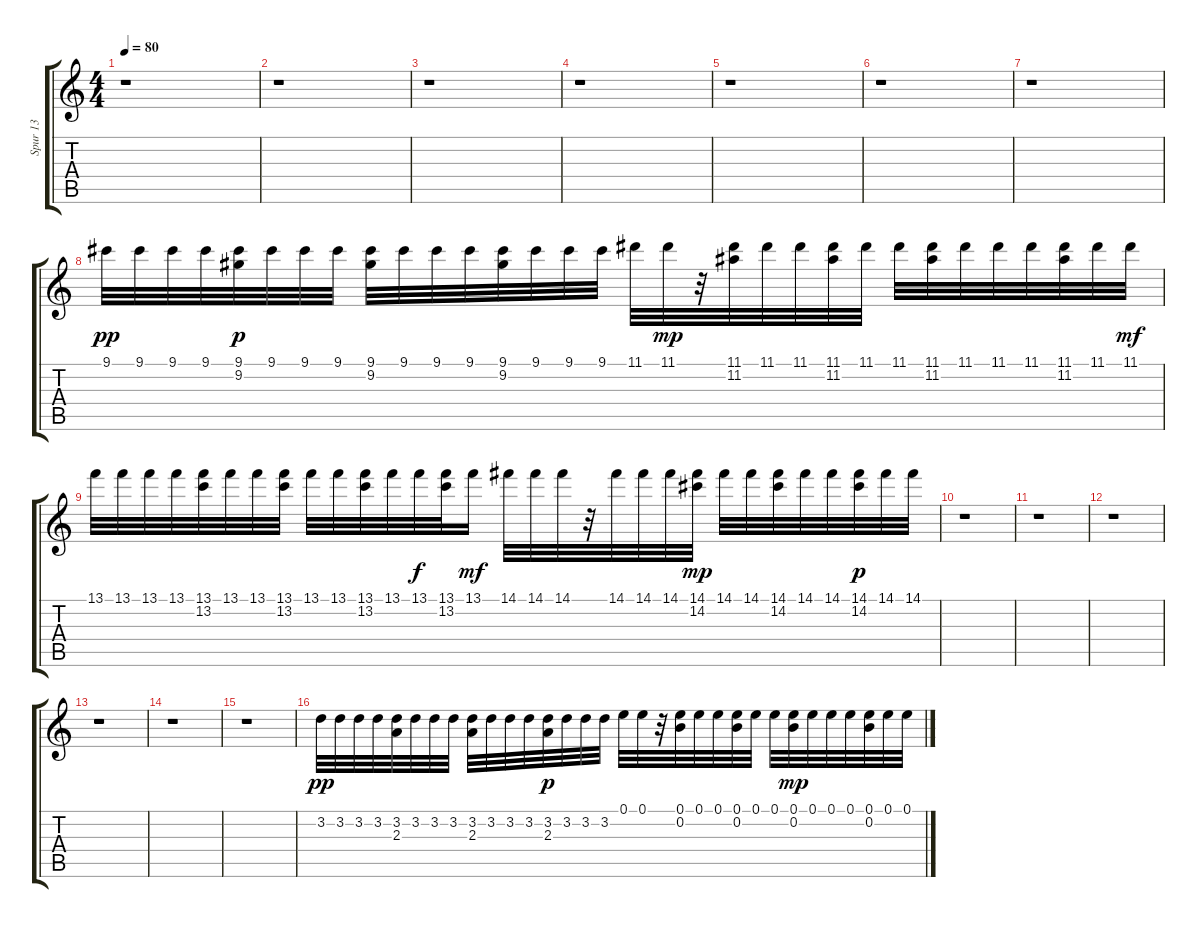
\track ("Spur 13" "Spur 13") {instrument acousticguitarnylon}
\staff {score tabs}
\tuning (E4 B3 G3 D3 A2 E2) {hide}
\ts (4 4)
\tempo 80
\clef g2
\ks c
r.1{dy p} |
r.1 |
r.1 |
r.1 |
r.1 |
r.1 |
r.1 |
9.1.32{dy pp} 9.1.32 9.1.32 9.1.32 (9.1 9.2).32{dy p} 9.1.32 9.1.32 9.1.32 (9.1 9.2).32 9.1.32 9.1.32 9.1.32 (9.1 9.2).32 9.1.32 9.1.32 9.1.32 11.1.32 11.1.32{dy mp} r.32 (11.1 11.2).32 11.1.32 11.1.32 (11.1 11.2).32 11.1.32 11.1.32 (11.1 11.2).32 11.1.32 11.1.32 11.1.32 (11.1 11.2).32 11.1.32 11.1.32{dy mf} |
13.1.32 13.1.32 13.1.32 13.1.32 (13.1 13.2).32 13.1.32 13.1.32 (13.1 13.2).32 13.1.32 13.1.32 (13.1 13.2).32 13.1.32 13.1.32{dy f} (13.1 13.2).32 13.1.16{dy mf} 14.1.32 14.1.32 14.1.32 r.32 14.1.32 14.1.32 14.1.32 (14.1 14.2).32{dy mp} 14.1.32 14.1.32 (14.1 14.2).32 14.1.32 14.1.32 (14.1 14.2).32{dy p} 14.1.32 14.1.32 |
r.1 |
r.1 |
r.1 |
r.1 |
r.1 |
r.1 |
3.2.32{dy pp} 3.2.32 3.2.32 3.2.32 (3.2 2.3).32 3.2.32 3.2.32 3.2.32 (3.2 2.3).32 3.2.32 3.2.32 3.2.32 (3.2 2.3).32{dy p} 3.2.32 3.2.32 3.2.32 0.1.32 0.1.32 r.32 (0.1 0.2).32 0.1.32 0.1.32 (0.1 0.2).32 0.1.32 0.1.32 (0.1 0.2).32{dy mp} 0.1.32 0.1.32 0.1.32 (0.1 0.2).32 0.1.32 0.1.32
